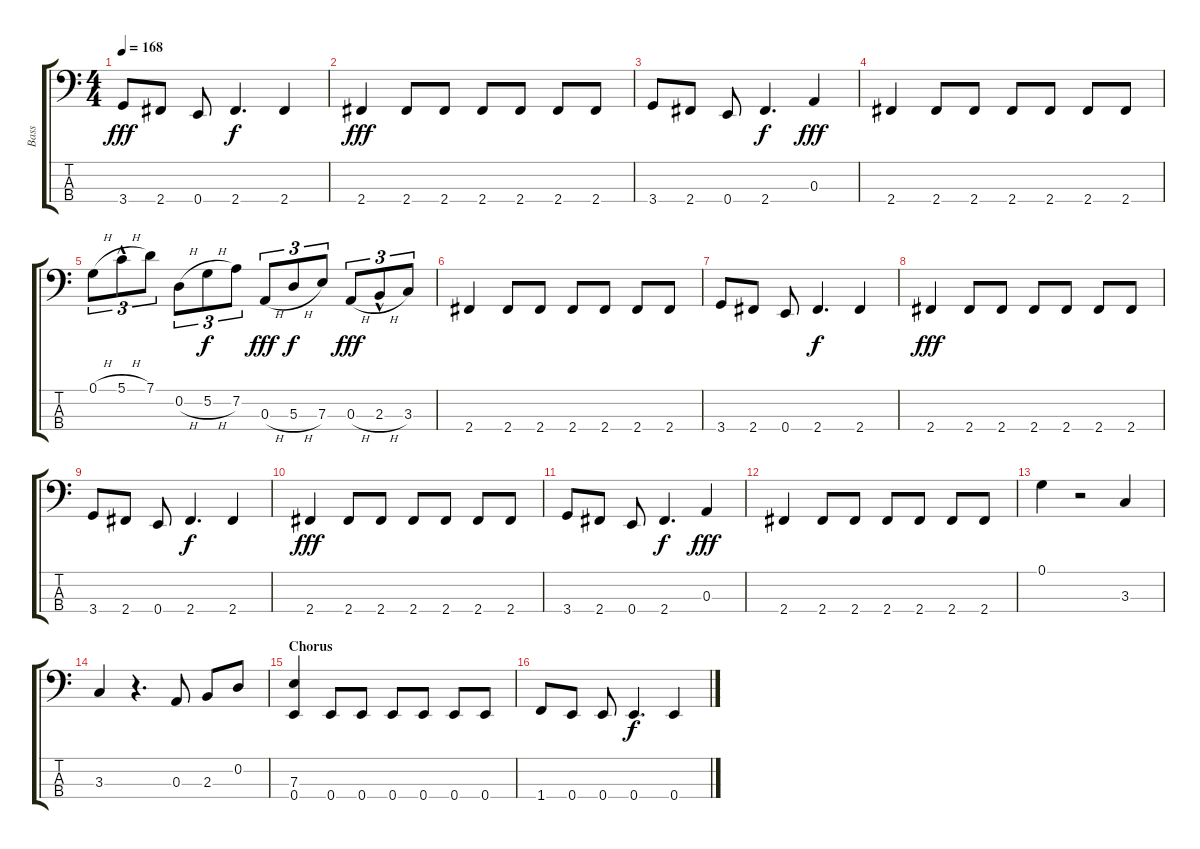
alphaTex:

\track ("Bass" "Bass") {instrument electricbasspick}
\staff {score tabs}
\tuning (G2 D2 A1 E1) {hide}
\ts (4 4)
\tempo 168
\clef f4
\ks c
3.4.8{dy fff} 2.4.8 0.4.8 2.4.4{d dy f} 2.4.4 |
2.4.4{dy fff} 2.4.8 2.4.8 2.4.8 2.4.8 2.4.8 2.4.8 |
3.4.8 2.4.8 0.4.8 2.4.4{d dy f} 0.3.4{dy fff} |
2.4.4 2.4.8 2.4.8 2.4.8 2.4.8 2.4.8 2.4.8 |
0.1{h}.8{tu (3 2)} 5.1{h hac}.8{tu (3 2)} 7.1.8{tu (3 2)} 0.2{h}.8{tu (3 2)} 5.2{h}.8{tu (3 2) dy f} 7.2.8{tu (3 2)} 0.3{h}.8{tu (3 2) dy fff} 5.3{h}.8{tu (3 2) dy f} 7.3.8{tu (3 2)} 0.3{h}.8{tu (3 2) dy fff} 2.3{h hac}.8{tu (3 2)} 3.3.8{tu (3 2)} |
2.4.4 2.4.8 2.4.8 2.4.8 2.4.8 2.4.8 2.4.8 |
3.4.8 2.4.8 0.4.8 2.4.4{d dy f} 2.4.4 |
2.4.4{dy fff} 2.4.8 2.4.8 2.4.8 2.4.8 2.4.8 2.4.8 |
3.4.8 2.4.8 0.4.8 2.4.4{d dy f} 2.4.4 |
2.4.4{dy fff} 2.4.8 2.4.8 2.4.8 2.4.8 2.4.8 2.4.8 |
3.4.8 2.4.8 0.4.8 2.4.4{d dy f} 0.3.4{dy fff} |
2.4.4 2.4.8 2.4.8 2.4.8 2.4.8 2.4.8 2.4.8 |
0.1.4 r.2 3.3.4 |
3.3.4 r.4{d} 0.3.8 2.3.8 0.2.8 |
\section ("" "Chorus")
(7.3 0.4).4 0.4.8 0.4.8 0.4.8 0.4.8 0.4.8 0.4.8 |
1.4.8 0.4.8 0.4.8 0.4.4{d dy f} 0.4.4
